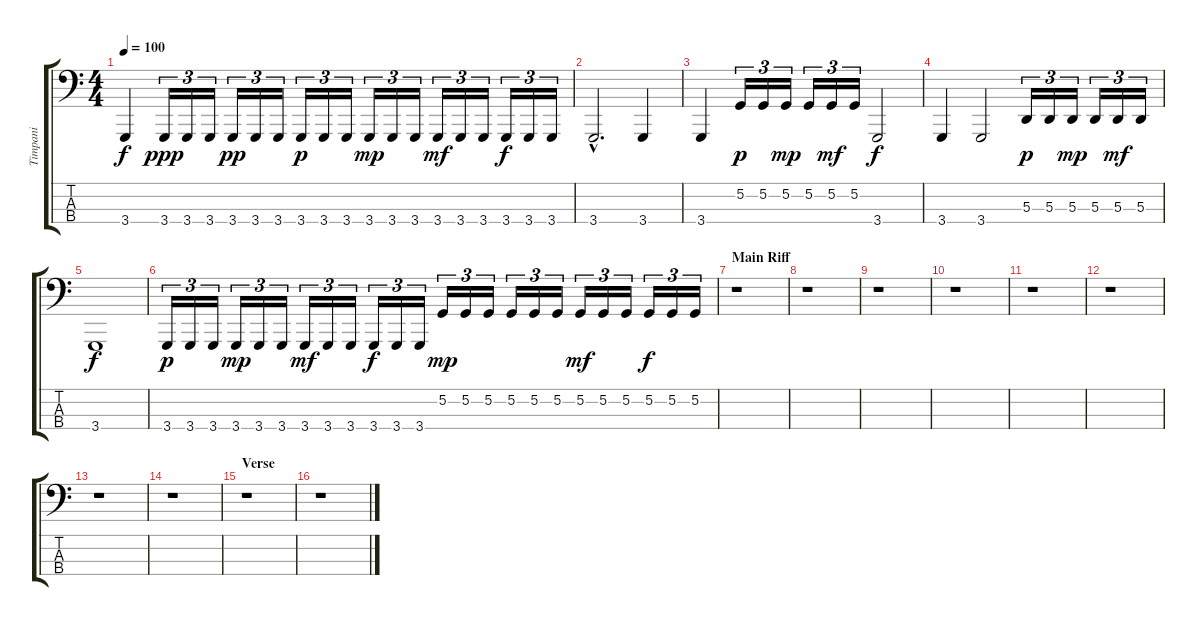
\track ("Timpani" "Timpani") {instrument timpani}
\staff {score tabs}
\tuning (G2 D2 A1 E1) {hide}
\ts (4 4)
\tempo 100
\clef f4
\ks c
3.4.4{dy f} 3.4.16{tu (3 2) dy ppp} 3.4.16{tu (3 2)} 3.4.16{tu (3 2)} 3.4.16{tu (3 2) dy pp} 3.4.16{tu (3 2)} 3.4.16{tu (3 2)} 3.4.16{tu (3 2) dy p} 3.4.16{tu (3 2)} 3.4.16{tu (3 2)} 3.4.16{tu (3 2) dy mp} 3.4.16{tu (3 2)} 3.4.16{tu (3 2)} 3.4.16{tu (3 2) dy mf} 3.4.16{tu (3 2)} 3.4.16{tu (3 2)} 3.4.16{tu (3 2) dy f} 3.4.16{tu (3 2)} 3.4.16{tu (3 2)} |
3.4{hac}.2{d} 3.4.4 |
3.4.4 5.2.16{tu (3 2) dy p} 5.2.16{tu (3 2)} 5.2.16{tu (3 2) dy mp} 5.2.16{tu (3 2)} 5.2.16{tu (3 2) dy mf} 5.2.16{tu (3 2)} 3.4.2{dy f} |
3.4.4 3.4.2 5.3.16{tu (3 2) dy p} 5.3.16{tu (3 2)} 5.3.16{tu (3 2) dy mp} 5.3.16{tu (3 2)} 5.3.16{tu (3 2) dy mf} 5.3.16{tu (3 2)} |
3.4.1{dy f} |
3.4.16{tu (3 2) dy p} 3.4.16{tu (3 2)} 3.4.16{tu (3 2)} 3.4.16{tu (3 2) dy mp} 3.4.16{tu (3 2)} 3.4.16{tu (3 2)} 3.4.16{tu (3 2) dy mf} 3.4.16{tu (3 2)} 3.4.16{tu (3 2)} 3.4.16{tu (3 2) dy f} 3.4.16{tu (3 2)} 3.4.16{tu (3 2)} 5.2.16{tu (3 2) dy mp} 5.2.16{tu (3 2)} 5.2.16{tu (3 2)} 5.2.16{tu (3 2)} 5.2.16{tu (3 2)} 5.2.16{tu (3 2)} 5.2.16{tu (3 2) dy mf} 5.2.16{tu (3 2)} 5.2.16{tu (3 2)} 5.2.16{tu (3 2) dy f} 5.2.16{tu (3 2)} 5.2.16{tu (3 2)} |
\section ("" "Main Riff")
r.1 |
r.1 |
r.1 |
r.1 |
r.1 |
r.1 |
r.1 |
r.1 |
\section ("" "Verse")
r.1 |
r.1
